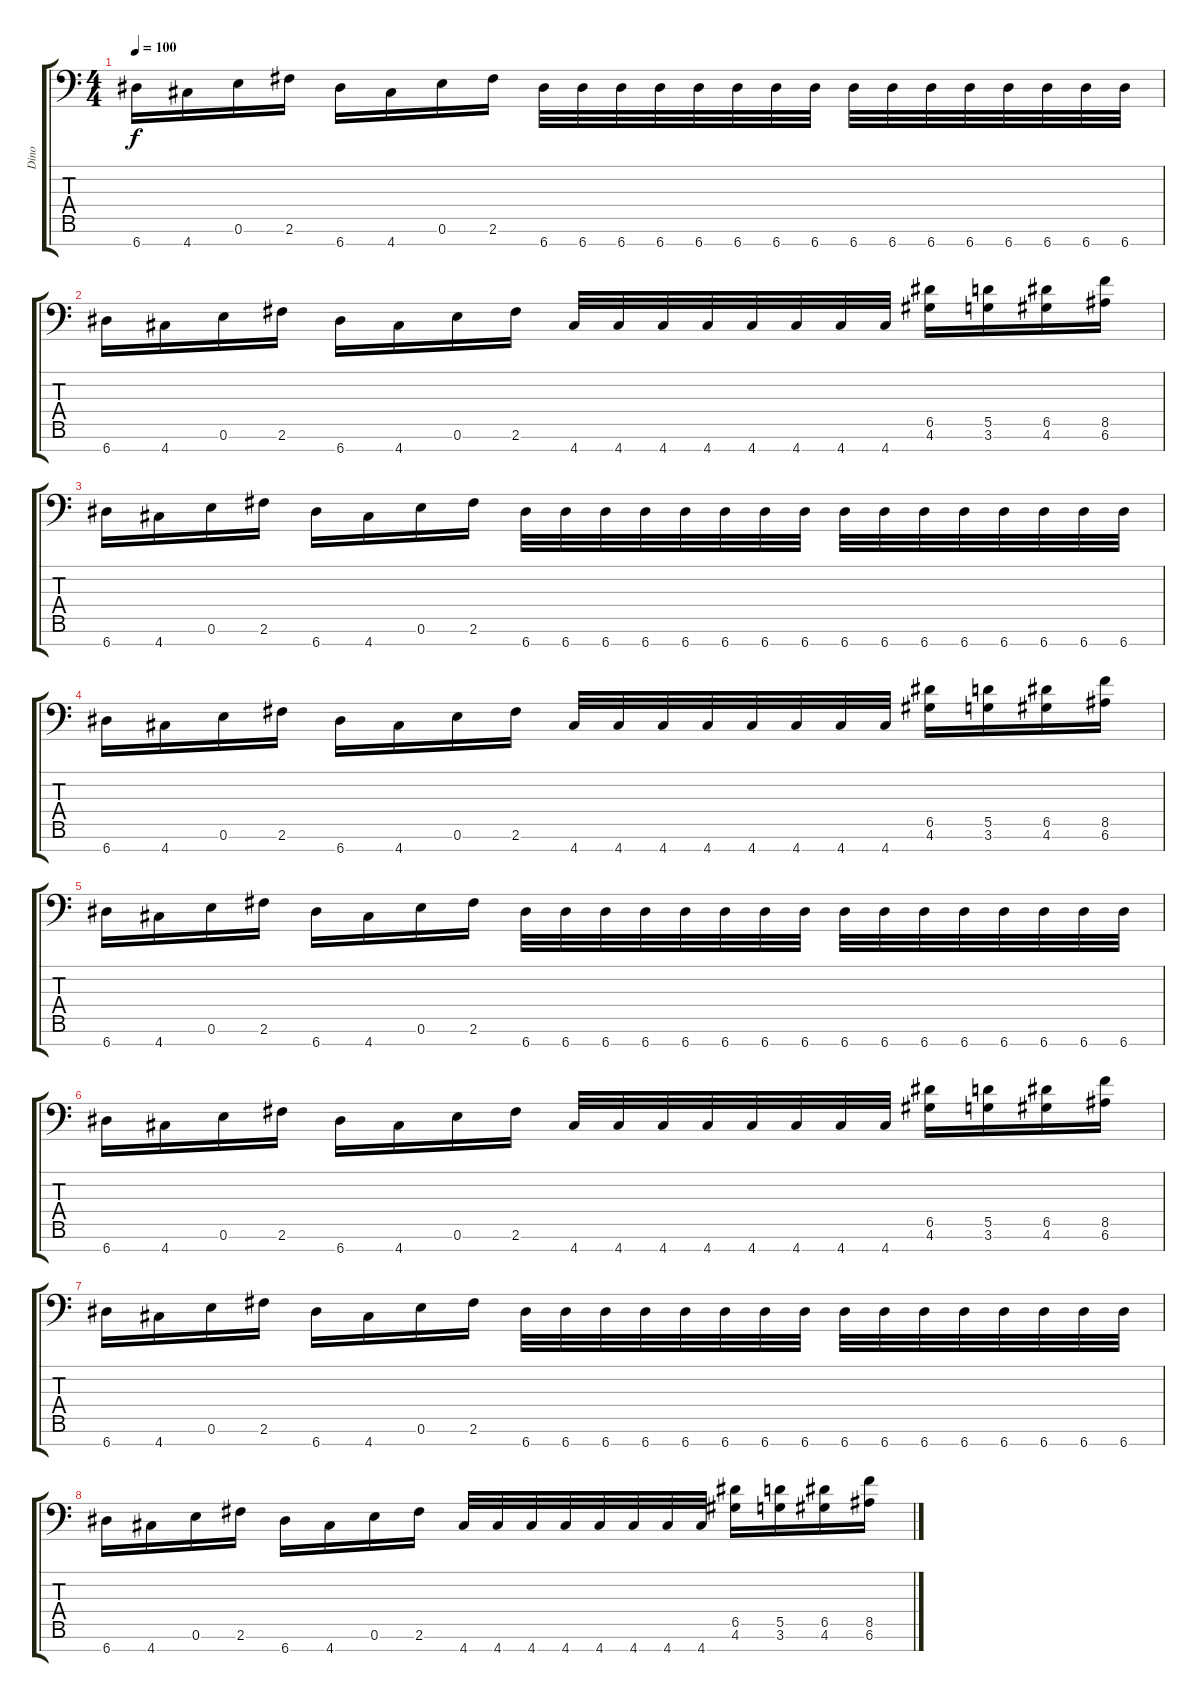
\track ("Dino" "Dino") {instrument overdrivenguitar}
\staff {score tabs}
\tuning (E4 B3 G3 D3 A2 E2 A1) {hide}
\ts (4 4)
\tempo 100
\clef f4
\ks c
6.7.16{dy f} 4.7.16 0.6.16 2.6.16 6.7.16 4.7.16 0.6.16 2.6.16 6.7.32 6.7.32 6.7.32 6.7.32 6.7.32 6.7.32 6.7.32 6.7.32 6.7.32 6.7.32 6.7.32 6.7.32 6.7.32 6.7.32 6.7.32 6.7.32 |
6.7.16 4.7.16 0.6.16 2.6.16 6.7.16 4.7.16 0.6.16 2.6.16 4.7.32 4.7.32 4.7.32 4.7.32 4.7.32 4.7.32 4.7.32 4.7.32 (6.5 4.6).16 (5.5 3.6).16 (6.5 4.6).16 (8.5 6.6).16 |
6.7.16 4.7.16 0.6.16 2.6.16 6.7.16 4.7.16 0.6.16 2.6.16 6.7.32 6.7.32 6.7.32 6.7.32 6.7.32 6.7.32 6.7.32 6.7.32 6.7.32 6.7.32 6.7.32 6.7.32 6.7.32 6.7.32 6.7.32 6.7.32 |
6.7.16 4.7.16 0.6.16 2.6.16 6.7.16 4.7.16 0.6.16 2.6.16 4.7.32 4.7.32 4.7.32 4.7.32 4.7.32 4.7.32 4.7.32 4.7.32 (6.5 4.6).16 (5.5 3.6).16 (6.5 4.6).16 (8.5 6.6).16 |
6.7.16 4.7.16 0.6.16 2.6.16 6.7.16 4.7.16 0.6.16 2.6.16 6.7.32 6.7.32 6.7.32 6.7.32 6.7.32 6.7.32 6.7.32 6.7.32 6.7.32 6.7.32 6.7.32 6.7.32 6.7.32 6.7.32 6.7.32 6.7.32 |
6.7.16 4.7.16 0.6.16 2.6.16 6.7.16 4.7.16 0.6.16 2.6.16 4.7.32 4.7.32 4.7.32 4.7.32 4.7.32 4.7.32 4.7.32 4.7.32 (6.5 4.6).16 (5.5 3.6).16 (6.5 4.6).16 (8.5 6.6).16 |
6.7.16 4.7.16 0.6.16 2.6.16 6.7.16 4.7.16 0.6.16 2.6.16 6.7.32 6.7.32 6.7.32 6.7.32 6.7.32 6.7.32 6.7.32 6.7.32 6.7.32 6.7.32 6.7.32 6.7.32 6.7.32 6.7.32 6.7.32 6.7.32 |
6.7.16 4.7.16 0.6.16 2.6.16 6.7.16 4.7.16 0.6.16 2.6.16 4.7.32 4.7.32 4.7.32 4.7.32 4.7.32 4.7.32 4.7.32 4.7.32 (6.5 4.6).16 (5.5 3.6).16 (6.5 4.6).16 (8.5 6.6).16
